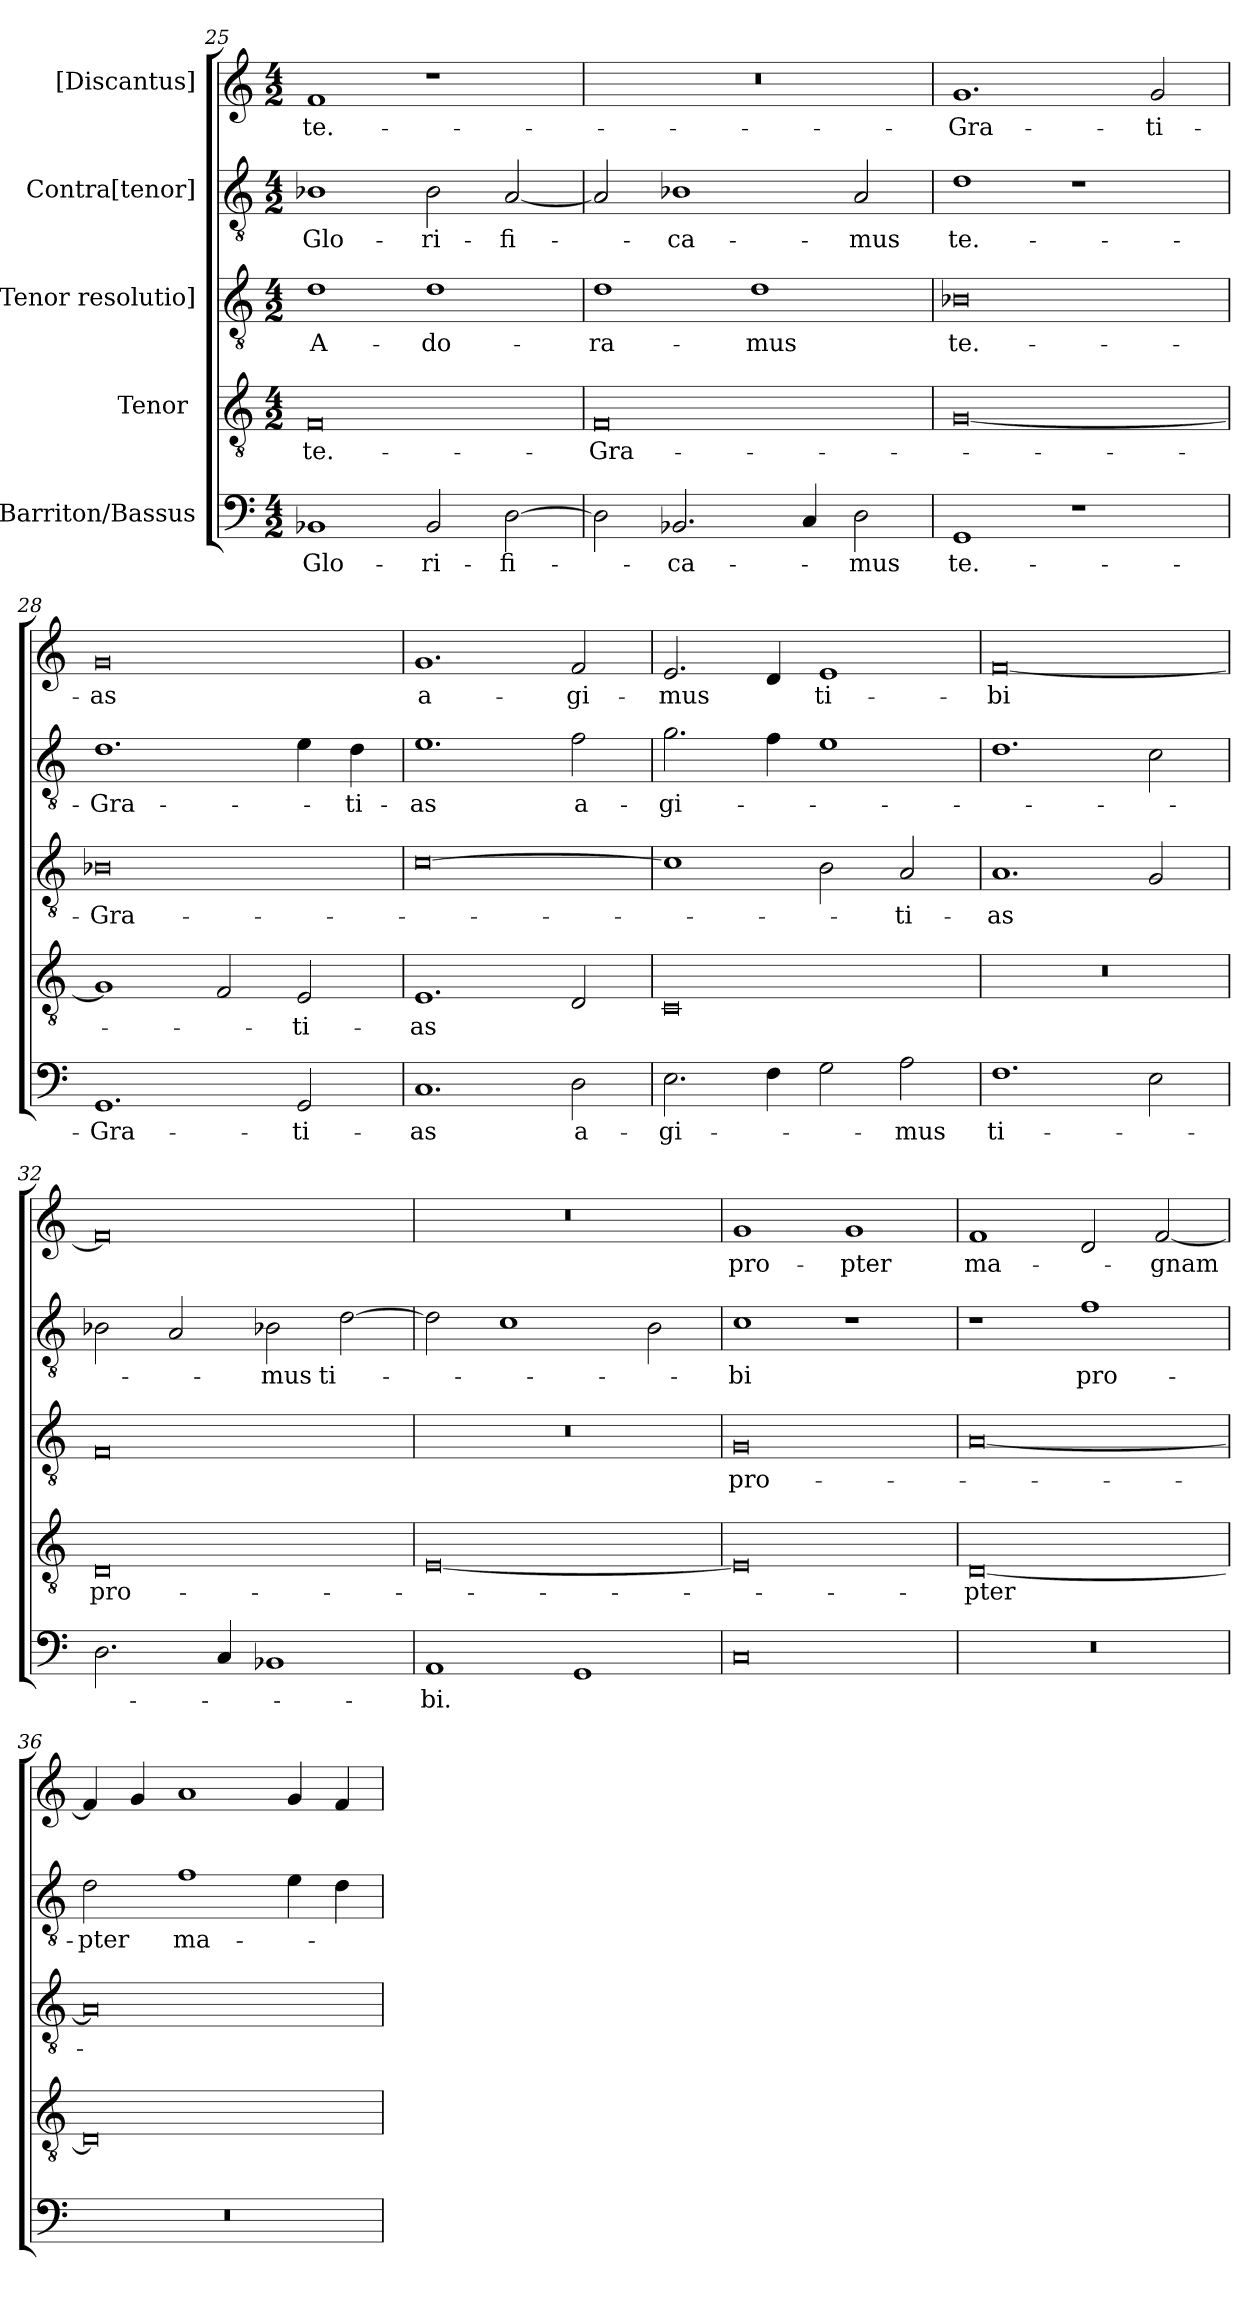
**kern	**text	**kern	**text	**kern	**text	**kern	**text	**kern	**text
*part5	*part5	*part4	*part4	*part3	*part3	*part2	*part2	*part1	*part1
*staff5	*staff5	*staff4	*staff4	*staff3	*staff3	*staff2	*staff2	*staff1	*staff1
*I"Barriton/Bassus	*	*I"Tenor [2]	*	*I"[Tenor resolutio]	*	*I"Contra[tenor]	*	*I"[Discantus]	*
*clefF4	*	*clefGv2	*	*clefGv2	*	*clefGv2	*	*clefG2	*
*k[]	*	*k[]	*	*k[]	*	*k[]	*	*k[]	*
*M4/2	*	*M4/2	*	*M4/2	*	*M4/2	*	*M4/2	*
=25	=25	=25	=25	=25	=25	=25	=25	=25	=25
1BB-X/	Glo-	0F/	te.-	1d\	A-	1B-X\	Glo-	1f/	te.-
2BB-/	-ri-	.	.	1d\	-do-	2B-\	-ri-	1r	.
[2D\	-fi-	.	.	.	.	[2A/	-fi-	.	.
=26	=26	=26	=26	=26	=26	=26	=26	=26	=26
2D\]	.	0F/	Gra-	1d\	-ra-	2A/]	.	0r	.
2.BB-X/	-ca-	.	.	.	.	1B-X\	-ca-	.	.
.	.	.	.	1d\	-mus	.	.	.	.
4C/	.	.	.	.	.	.	.	.	.
2D\	-mus	.	.	.	.	2A/	-mus	.	.
=27	=27	=27	=27	=27	=27	=27	=27	=27	=27
1GG/	te.-	[0G/	.	0B-X\	te.-	1d\	te.-	1.g/	Gra-
1r	.	.	.	.	.	1r	.	.	.
.	.	.	.	.	.	.	.	2g/	-ti-
=28	=28	=28	=28	=28	=28	=28	=28	=28	=28
1.GG/	Gra-	1G/]	.	0B-X\	Gra-	1.d\	Gra-	0g/	-as
.	.	2F/	.	.	.	.	.	.	.
2GG/	-ti-	2E/	-ti-	.	.	4e\	.	.	.
.	.	.	.	.	.	4d\	-ti-	.	.
=29	=29	=29	=29	=29	=29	=29	=29	=29	=29
1.C/	-as	1.E/	-as	[0c\	.	1.e\	-as	1.g/	a-
2D\	a-	2D/	.	.	.	2f\	a-	2f/	-gi-
=30	=30	=30	=30	=30	=30	=30	=30	=30	=30
2.E\	-gi-	0C/	.	1c\]	.	2.g\	-gi-	2.e/	-mus
4F\	.	.	.	.	.	4f\	.	4d/	.
2G\	.	.	.	2B\	.	1e\	.	1e/	ti-
2A\	-mus	.	.	2A/	-ti-	.	.	.	.
=31	=31	=31	=31	=31	=31	=31	=31	=31	=31
1.F\	ti-	0r	.	1.A/	-as	1.d\	.	[0f/	-bi
2E\	.	.	.	2G/	.	2c\	.	.	.
=32	=32	=32	=32	=32	=32	=32	=32	=32	=32
2.D\	.	0D/	pro-	0F/	.	2B-X\	.	0f/]	.
.	.	.	.	.	.	2A/	.	.	.
4C/	.	.	.	.	.	.	.	.	.
1BB-X/	.	.	.	.	.	2B-X\	-mus	.	.
.	.	.	.	.	.	[2d\	ti-	.	.
=33	=33	=33	=33	=33	=33	=33	=33	=33	=33
1AA/	-bi.	[0E/	.	0r	.	2d\]	.	0r	.
.	.	.	.	.	.	1c\	.	.	.
1GG/	.	.	.	.	.	.	.	.	.
.	.	.	.	.	.	2B\	.	.	.
=34	=34	=34	=34	=34	=34	=34	=34	=34	=34
0C/	.	0E/]	.	0G/	pro-	1c\	-bi	1g/	pro-
.	.	.	.	.	.	1r	.	1g/	-pter
=35	=35	=35	=35	=35	=35	=35	=35	=35	=35
0r	.	[0D/	-pter	[0A/	.	1r	.	1f/	ma-
.	.	.	.	.	.	1f\	pro-	2d/	.
.	.	.	.	.	.	.	.	[2f/	-gnam
=36	=36	=36	=36	=36	=36	=36	=36	=36	=36
0r	.	0D/]	.	0A/]	.	2d\	-pter	4f/]	.
.	.	.	.	.	.	.	.	4g/	.
.	.	.	.	.	.	1f\	ma-	1a/	.
.	.	.	.	.	.	4e\	.	4g/	.
.	.	.	.	.	.	4d\	.	4f/	.
=	=	=	=	=	=	=	=	=	=
*-	*-	*-	*-	*-	*-	*-	*-	*-	*-
